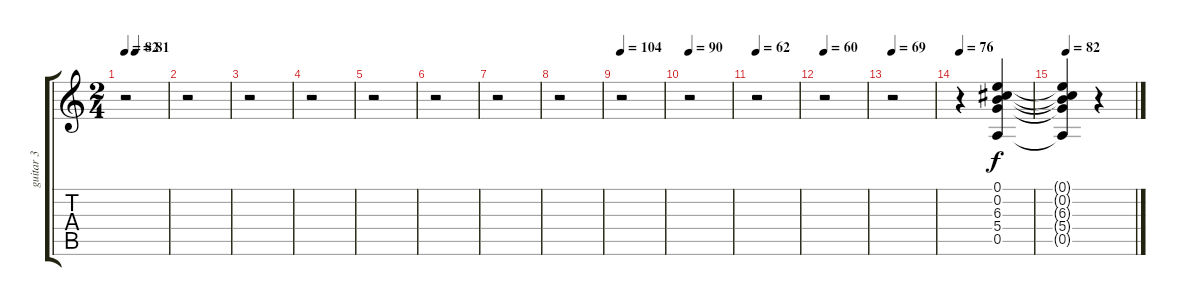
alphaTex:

\track ("guitar 3" "guitar 3") {instrument acousticguitarnylon}
\staff {score tabs}
\tuning (E4 B3 G3 D3 A2 E2) {hide}
\ts (2 4)
\tempo 82
\tempo (81 0.25)
\clef g2
\ks c
r.2{dy f} |
r.2 |
r.2 |
r.2 |
r.2 |
r.2 |
r.2 |
r.2 |
\tempo 104
r.2 |
\tempo 90
r.2 |
\tempo 62
r.2 |
\tempo 60
r.2 |
\tempo 69
r.2 |
\tempo 76
r.4 (0.1 0.2 6.3 5.4 0.5).4 |
\tempo 82
(0.1{t} 0.2{t} 6.3{t} 5.4{t} 0.5{t}).4 r.4
